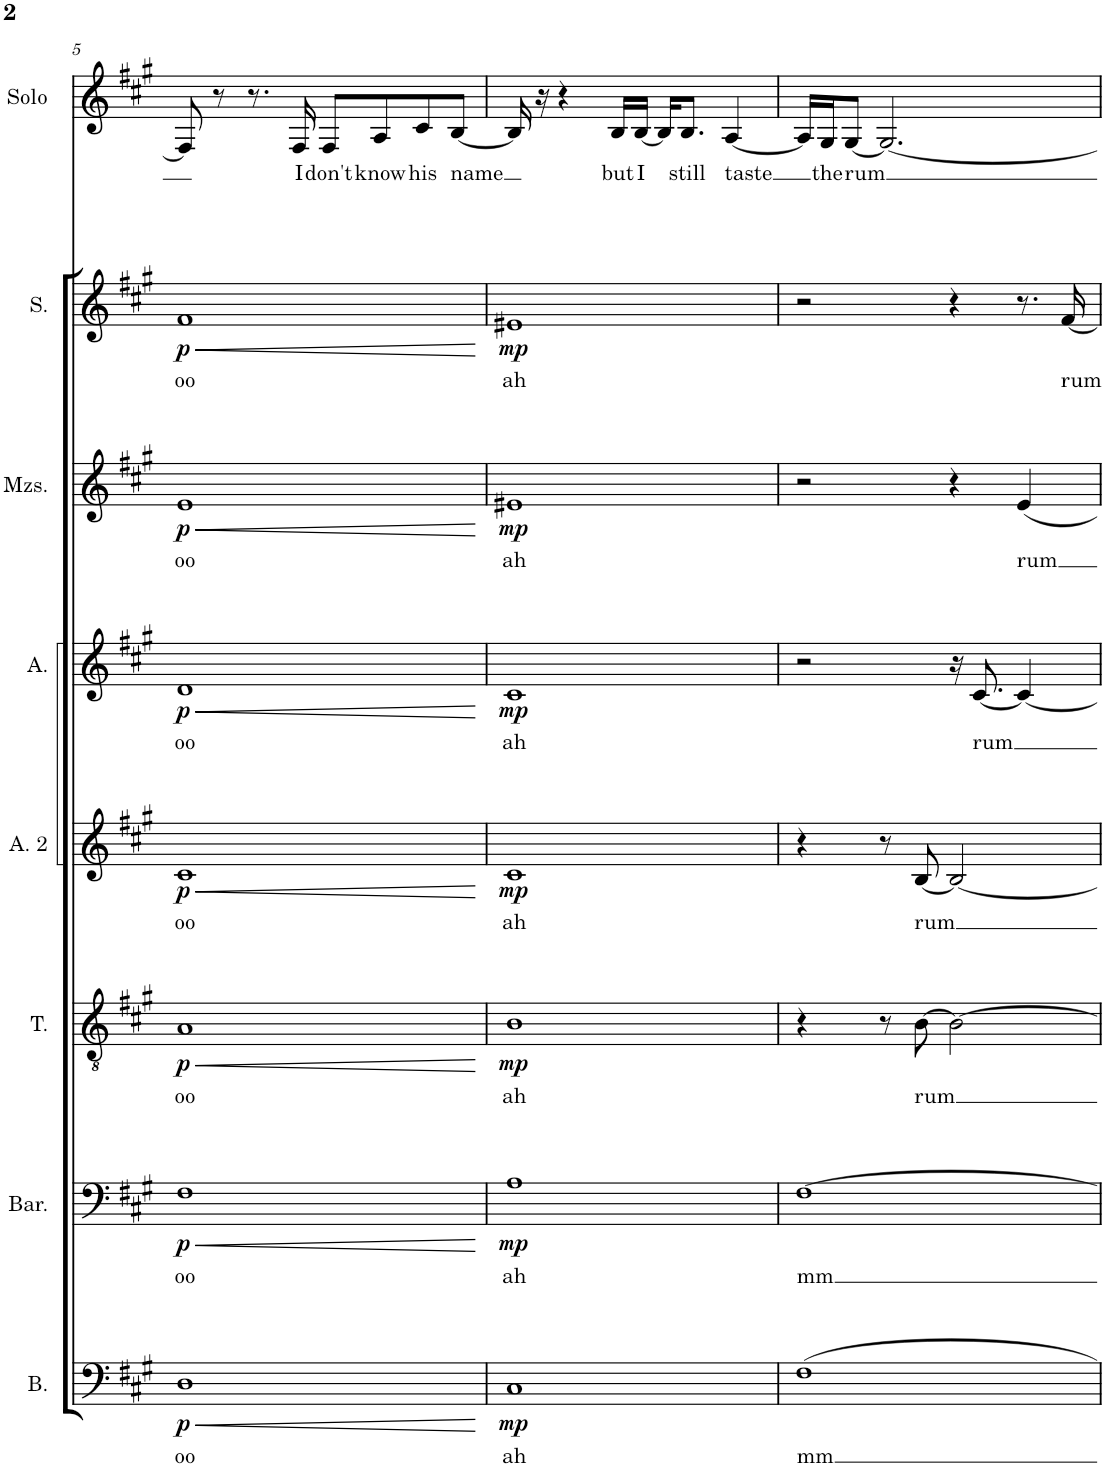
**kern	**text	**dynam	**kern	**text	**dynam	**kern	**text	**dynam	**kern	**text	**dynam	**kern	**text	**dynam	**kern	**text	**dynam	**kern	**text	**dynam	**kern	**text
*part8	*part8	*part8	*part7	*part7	*part7	*part6	*part6	*part6	*part5	*part5	*part5	*part4	*part4	*part4	*part3	*part3	*part3	*part2	*part2	*part2	*part1	*part1
*staff8	*staff8	*staff8	*staff7	*staff7	*staff7	*staff6	*staff6	*staff6	*staff5	*staff5	*staff5	*staff4	*staff4	*staff4	*staff3	*staff3	*staff3	*staff2	*staff2	*staff2	*staff1	*staff1
*I"Bass	*	*	*I"Baritone	*	*	*I"Tenor	*	*	*I"Alto 2	*	*	*I"Alto	*	*	*I"Mezzo-soprano	*	*	*I"Soprano	*	*	*I"Solo	*
*I'B.	*	*	*I'Bar.	*	*	*I'T.	*	*	*I'A. 2	*	*	*I'A.	*	*	*I'Mzs.	*	*	*I'S.	*	*	*I'Solo	*
!!LO:PB:g=z
*clefF4	*	*	*clefF4	*	*	*clefGv2	*	*	*clefG2	*	*	*clefG2	*	*	*clefG2	*	*	*clefG2	*	*	*clefG2	*
*k[f#c#g#]	*	*	*k[f#c#g#]	*	*	*k[f#c#g#]	*	*	*k[f#c#g#]	*	*	*k[f#c#g#]	*	*	*k[f#c#g#]	*	*	*k[f#c#g#]	*	*	*k[f#c#g#]	*
*M4/4	*	*	*M4/4	*	*	*M4/4	*	*	*M4/4	*	*	*M4/4	*	*	*M4/4	*	*	*M4/4	*	*	*M4/4	*
=5	=5	=5	=5	=5	=5	=5	=5	=5	=5	=5	=5	=5	=5	=5	=5	=5	=5	=5	=5	=5	=5	=5
!	!LO:LY:b	!LO:HP:b	!	!LO:LY:b	!LO:HP:b	!	!LO:LY:b	!LO:HP:b	!	!LO:LY:b	!LO:HP:b	!	!LO:LY:b	!LO:HP:b	!	!LO:LY:b	!LO:HP:b	!	!LO:LY:b	!LO:HP:b	!	!
!	!	!LO:DY:n=1:b	!	!	!LO:DY:n=1:b	!	!	!LO:DY:n=1:b	!	!	!LO:DY:n=1:b	!	!	!LO:DY:n=1:b	!	!	!LO:DY:n=1:b	!	!	!LO:DY:n=1:b	!	!
1D	oo	< p	1F#	oo	< p	1A	oo	< p	1c#	oo	< p	1d	oo	< p	1e	oo	< p	1f#	oo	< p	8F#/]	.
.	.	.	.	.	.	.	.	.	.	.	.	.	.	.	.	.	.	.	.	.	8r	.
.	.	.	.	.	.	.	.	.	.	.	.	.	.	.	.	.	.	.	.	.	8.r	.
!	!	!	!	!	!	!	!	!	!	!	!	!	!	!	!	!	!	!	!	!	!	!LO:LY:b
.	.	.	.	.	.	.	.	.	.	.	.	.	.	.	.	.	.	.	.	.	16F#/	I
!	!	!	!	!	!	!	!	!	!	!	!	!	!	!	!	!	!	!	!	!	!	!LO:LY:b
.	.	.	.	.	.	.	.	.	.	.	.	.	.	.	.	.	.	.	.	.	8F#/L	don't
!	!	!	!	!	!	!	!	!	!	!	!	!	!	!	!	!	!	!	!	!	!	!LO:LY:b
.	.	.	.	.	.	.	.	.	.	.	.	.	.	.	.	.	.	.	.	.	8A/	know
!	!	!	!	!	!	!	!	!	!	!	!	!	!	!	!	!	!	!	!	!	!	!LO:LY:b
.	.	.	.	.	.	.	.	.	.	.	.	.	.	.	.	.	.	.	.	.	8c#/	his
!	!	!	!	!	!	!	!	!	!	!	!	!	!	!	!	!	!	!	!	!	!	!LO:LY:b
.	.	.	.	.	.	.	.	.	.	.	.	.	.	.	.	.	.	.	.	.	[8B/J	name
.	.	[	.	.	[	.	.	[	.	.	[	.	.	[	.	.	[	.	.	[	.	.
=6	=6	=6	=6	=6	=6	=6	=6	=6	=6	=6	=6	=6	=6	=6	=6	=6	=6	=6	=6	=6	=6	=6
!	!LO:LY:b	!LO:DY:b	!	!LO:LY:b	!LO:DY:b	!	!LO:LY:b	!LO:DY:b	!	!LO:LY:b	!LO:DY:b	!	!LO:LY:b	!LO:DY:b	!	!LO:LY:b	!LO:DY:b	!	!LO:LY:b	!LO:DY:b	!	!
1C#	ah	mp	1A	ah	mp	1B	ah	mp	1c#	ah	mp	1c#	ah	mp	1e#X	ah	mp	1e#X	ah	mp	16B/]	.
.	.	.	.	.	.	.	.	.	.	.	.	.	.	.	.	.	.	.	.	.	16r	.
.	.	.	.	.	.	.	.	.	.	.	.	.	.	.	.	.	.	.	.	.	4r	.
!	!	!	!	!	!	!	!	!	!	!	!	!	!	!	!	!	!	!	!	!	!	!LO:LY:b
.	.	.	.	.	.	.	.	.	.	.	.	.	.	.	.	.	.	.	.	.	16B/LL	but
!	!	!	!	!	!	!	!	!	!	!	!	!	!	!	!	!	!	!	!	!	!	!LO:LY:b
.	.	.	.	.	.	.	.	.	.	.	.	.	.	.	.	.	.	.	.	.	[16B/JJ	I
.	.	.	.	.	.	.	.	.	.	.	.	.	.	.	.	.	.	.	.	.	16B/KL]	.
!	!	!	!	!	!	!	!	!	!	!	!	!	!	!	!	!	!	!	!	!	!	!LO:LY:b
.	.	.	.	.	.	.	.	.	.	.	.	.	.	.	.	.	.	.	.	.	8.B/J	still
!	!	!	!	!	!	!	!	!	!	!	!	!	!	!	!	!	!	!	!	!	!	!LO:LY:b
.	.	.	.	.	.	.	.	.	.	.	.	.	.	.	.	.	.	.	.	.	[4A/	taste
=7	=7	=7	=7	=7	=7	=7	=7	=7	=7	=7	=7	=7	=7	=7	=7	=7	=7	=7	=7	=7	=7	=7
!	!LO:LY:b	!	!	!LO:LY:b	!	!	!	!	!	!	!	!	!	!	!	!	!	!	!	!	!	!
1F#	mm	.	[1F#	mm	.	4r	.	.	4r	.	.	2r	.	.	2r	.	.	2r	.	.	16A/LL]	.
!	!	!	!	!	!	!	!	!	!	!	!	!	!	!	!	!	!	!	!	!	!	!LO:LY:b
.	.	.	.	.	.	.	.	.	.	.	.	.	.	.	.	.	.	.	.	.	16G#/J	the
!	!	!	!	!	!	!	!	!	!	!	!	!	!	!	!	!	!	!	!	!	!	!LO:LY:b
.	.	.	.	.	.	.	.	.	.	.	.	.	.	.	.	.	.	.	.	.	[8G#/J	rum
.	.	.	.	.	.	8r	.	.	8r	.	.	.	.	.	.	.	.	.	.	.	2.G#/_	.
!	!	!	!	!	!	!	!LO:LY:b	!	!	!LO:LY:b	!	!	!	!	!	!	!	!	!	!	!	!
.	.	.	.	.	.	[8B\	rum	.	[8B/	rum	.	.	.	.	.	.	.	.	.	.	.	.
.	.	.	.	.	.	2B\_	.	.	2B/_	.	.	16r	.	.	4r	.	.	4r	.	.	.	.
!	!	!	!	!	!	!	!	!	!	!	!	!	!LO:LY:b	!	!	!	!	!	!	!	!	!
.	.	.	.	.	.	.	.	.	.	.	.	[8.c#/	rum	.	.	.	.	.	.	.	.	.
!	!	!	!	!	!	!	!	!	!	!	!	!	!	!	!	!LO:LY:b	!	!	!	!	!	!
.	.	.	.	.	.	.	.	.	.	.	.	4c#/_	.	.	4e/	rum	.	8.r	.	.	.	.
!	!	!	!	!	!	!	!	!	!	!	!	!	!	!	!	!	!	!	!LO:LY:b	!	!	!
.	.	.	.	.	.	.	.	.	.	.	.	.	.	.	.	.	.	[16f#/	rum	.	.	.
=	=	=	=	=	=	=	=	=	=	=	=	=	=	=	=	=	=	=	=	=	=	=
*-	*-	*-	*-	*-	*-	*-	*-	*-	*-	*-	*-	*-	*-	*-	*-	*-	*-	*-	*-	*-	*-	*-
